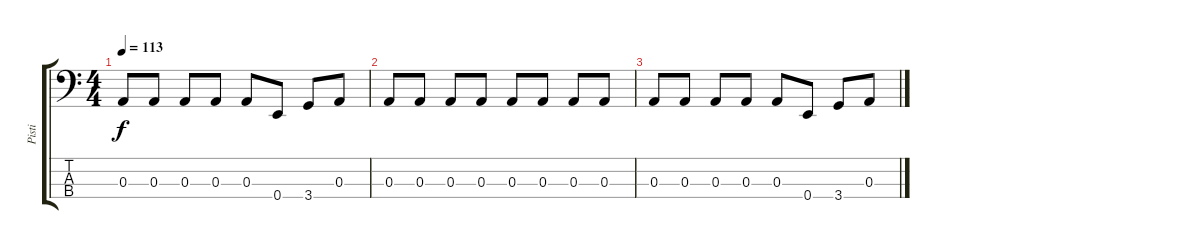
\track ("Pisti" "Pisti") {instrument electricbassfinger}
\staff {score tabs}
\tuning (G2 D2 A1 E1) {hide}
\ts (4 4)
\tempo 113
\clef f4
\ks c
0.3.8{dy f} 0.3.8 0.3.8 0.3.8 0.3.8 0.4.8 3.4.8 0.3.8 |
0.3.8 0.3.8 0.3.8 0.3.8 0.3.8 0.3.8 0.3.8 0.3.8 |
0.3.8 0.3.8 0.3.8 0.3.8 0.3.8 0.4.8 3.4.8 0.3.8
